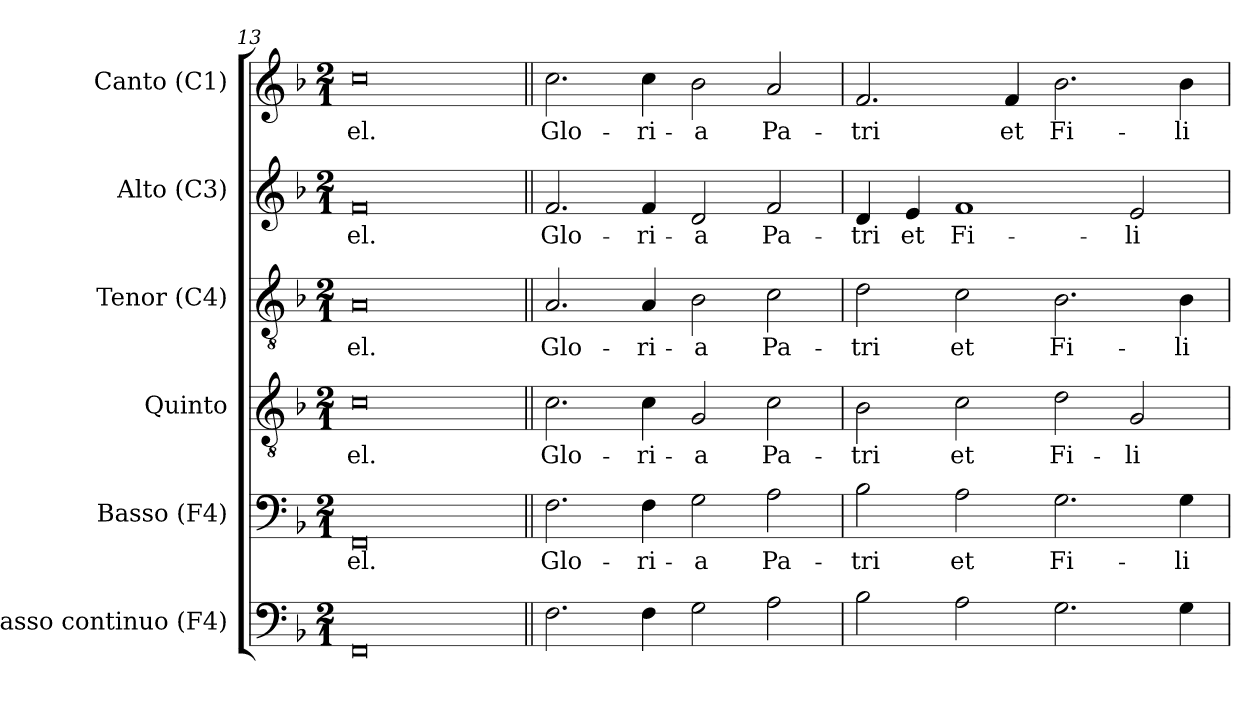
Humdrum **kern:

**kern	**kern	**text	**kern	**text	**kern	**text	**kern	**text	**kern	**text
*part6	*part5	*part5	*part4	*part4	*part3	*part3	*part2	*part2	*part1	*part1
*staff6	*staff5	*staff5	*staff4	*staff4	*staff3	*staff3	*staff2	*staff2	*staff1	*staff1
*I"Basso continuo (F4)	*I"Basso (F4)	*	*I"Quinto	*	*I"Tenor (C4)	*	*I"Alto (C3)	*	*I"Canto (C1)	*
*I'Bc.	*I'B	*	*I'Q	*	*I'T	*	*I'A	*	*I'C	*
*clefF4	*clefF4	*	*clefGv2	*	*clefGv2	*	*clefG2	*	*clefG2	*
*	*	*	*ITrd7c12	*	*	*	*	*	*	*
*k[b-]	*k[b-]	*	*k[b-]	*	*k[b-]	*	*k[b-]	*	*k[b-]	*
*F:	*F:	*	*F:	*	*F:	*	*F:	*	*F:	*
*M2/1	*M2/1	*	*M2/1	*	*M2/1	*	*M2/1	*	*M2/1	*
=13	=13	=13	=13	=13	=13	=13	=13	=13	=13	=13
!	!	!LO:LY:b:color=#000000	!	!	!	!	!	!	!	!
!	!	!	!	!LO:LY:b:color=#000000	!	!	!	!	!	!
!	!	!	!	!	!	!LO:LY:b:color=#000000	!	!	!	!
!	!	!	!	!	!	!	!	!LO:LY:b:color=#000000	!	!
!	!	!	!	!	!	!	!	!	!	!LO:LY:b:color=#000000
0FFi	0FFi	-el.	0Ci	-el.	0Ai	-el.	0fi	-el.	0cci	-el.
!!LO:LB:g=z
=14||	=14||	=14||	=14||	=14||	=14||	=14||	=14||	=14||	=14||	=14||
!	!	!LO:LY:b:color=#000000	!	!	!	!	!	!	!	!
!	!	!	!	!LO:LY:b:color=#000000	!	!	!	!	!	!
!	!	!	!	!	!	!LO:LY:b:color=#000000	!	!	!	!
!	!	!	!	!	!	!	!	!LO:LY:b:color=#000000	!	!
!	!	!	!	!	!	!	!	!	!	!LO:LY:b:color=#000000
2.Fi\	2.Fi\	Glo-	2.Ci\	Glo-	2.Ai/	Glo-	2.fi/	Glo-	2.cci\	Glo-
!	!	!LO:LY:b:color=#000000	!	!	!	!	!	!	!	!
!	!	!	!	!LO:LY:b:color=#000000	!	!	!	!	!	!
!	!	!	!	!	!	!LO:LY:b:color=#000000	!	!	!	!
!	!	!	!	!	!	!	!	!LO:LY:b:color=#000000	!	!
!	!	!	!	!	!	!	!	!	!	!LO:LY:b:color=#000000
4Fi\	4Fi\	-ri-	4Ci\	-ri-	4Ai/	-ri-	4fi/	-ri-	4cci\	-ri-
!	!	!LO:LY:b:color=#000000	!	!	!	!	!	!	!	!
!	!	!	!	!LO:LY:b:color=#000000	!	!	!	!	!	!
!	!	!	!	!	!	!LO:LY:b:color=#000000	!	!	!	!
!	!	!	!	!	!	!	!	!LO:LY:b:color=#000000	!	!
!	!	!	!	!	!	!	!	!	!	!LO:LY:b:color=#000000
2Gi\	2Gi\	-a	2GGi/	-a	2B-i\	-a	2di/	-a	2b-i\	-a
!	!	!LO:LY:b:color=#000000	!	!	!	!	!	!	!	!
!	!	!	!	!LO:LY:b:color=#000000	!	!	!	!	!	!
!	!	!	!	!	!	!LO:LY:b:color=#000000	!	!	!	!
!	!	!	!	!	!	!	!	!LO:LY:b:color=#000000	!	!
!	!	!	!	!	!	!	!	!	!	!LO:LY:b:color=#000000
2Ai\	2Ai\	Pa-	2Ci\	Pa-	2ci\	Pa-	2fi/	Pa-	2ai/	Pa-
=15	=15	=15	=15	=15	=15	=15	=15	=15	=15	=15
!	!	!LO:LY:b:color=#000000	!	!	!	!	!	!	!	!
!	!	!	!	!LO:LY:b:color=#000000	!	!	!	!	!	!
!	!	!	!	!	!	!LO:LY:b:color=#000000	!	!	!	!
!	!	!	!	!	!	!	!	!LO:LY:b:color=#000000	!	!
!	!	!	!	!	!	!	!	!	!	!LO:LY:b:color=#000000
2B-i\	2B-i\	-tri	2BB-i\	-tri	2di\	-tri	4di/	-tri	2.fi/	-tri
!	!	!	!	!	!	!	!	!LO:LY:b:color=#000000	!	!
.	.	.	.	.	.	.	4ei/	et	.	.
!	!	!LO:LY:b:color=#000000	!	!	!	!	!	!	!	!
!	!	!	!	!LO:LY:b:color=#000000	!	!	!	!	!	!
!	!	!	!	!	!	!LO:LY:b:color=#000000	!	!	!	!
!	!	!	!	!	!	!	!	!LO:LY:b:color=#000000	!	!
2Ai\	2Ai\	et	2Ci\	et	2ci\	et	1fi	Fi-	.	.
!	!	!	!	!	!	!	!	!	!	!LO:LY:b:color=#000000
.	.	.	.	.	.	.	.	.	4fi/	et
!	!	!LO:LY:b:color=#000000	!	!	!	!	!	!	!	!
!	!	!	!	!LO:LY:b:color=#000000	!	!	!	!	!	!
!	!	!	!	!	!	!LO:LY:b:color=#000000	!	!	!	!
!	!	!	!	!	!	!	!	!	!	!LO:LY:b:color=#000000
2.Gi\	2.Gi\	Fi-	2Di\	Fi-	2.B-i\	Fi-	.	.	2.b-i\	Fi-
!	!	!	!	!LO:LY:b:color=#000000	!	!	!	!	!	!
!	!	!	!	!	!	!	!	!LO:LY:b:color=#000000	!	!
.	.	.	2GGi/	-li-	.	.	2ei/	-li-	.	.
!	!	!LO:LY:b:color=#000000	!	!	!	!	!	!	!	!
!	!	!	!	!	!	!LO:LY:b:color=#000000	!	!	!	!
!	!	!	!	!	!	!	!	!	!	!LO:LY:b:color=#000000
4Gi\	4Gi\	-li-	.	.	4B-i\	-li-	.	.	4b-i\	-li-
=	=	=	=	=	=	=	=	=	=	=
*-	*-	*-	*-	*-	*-	*-	*-	*-	*-	*-
